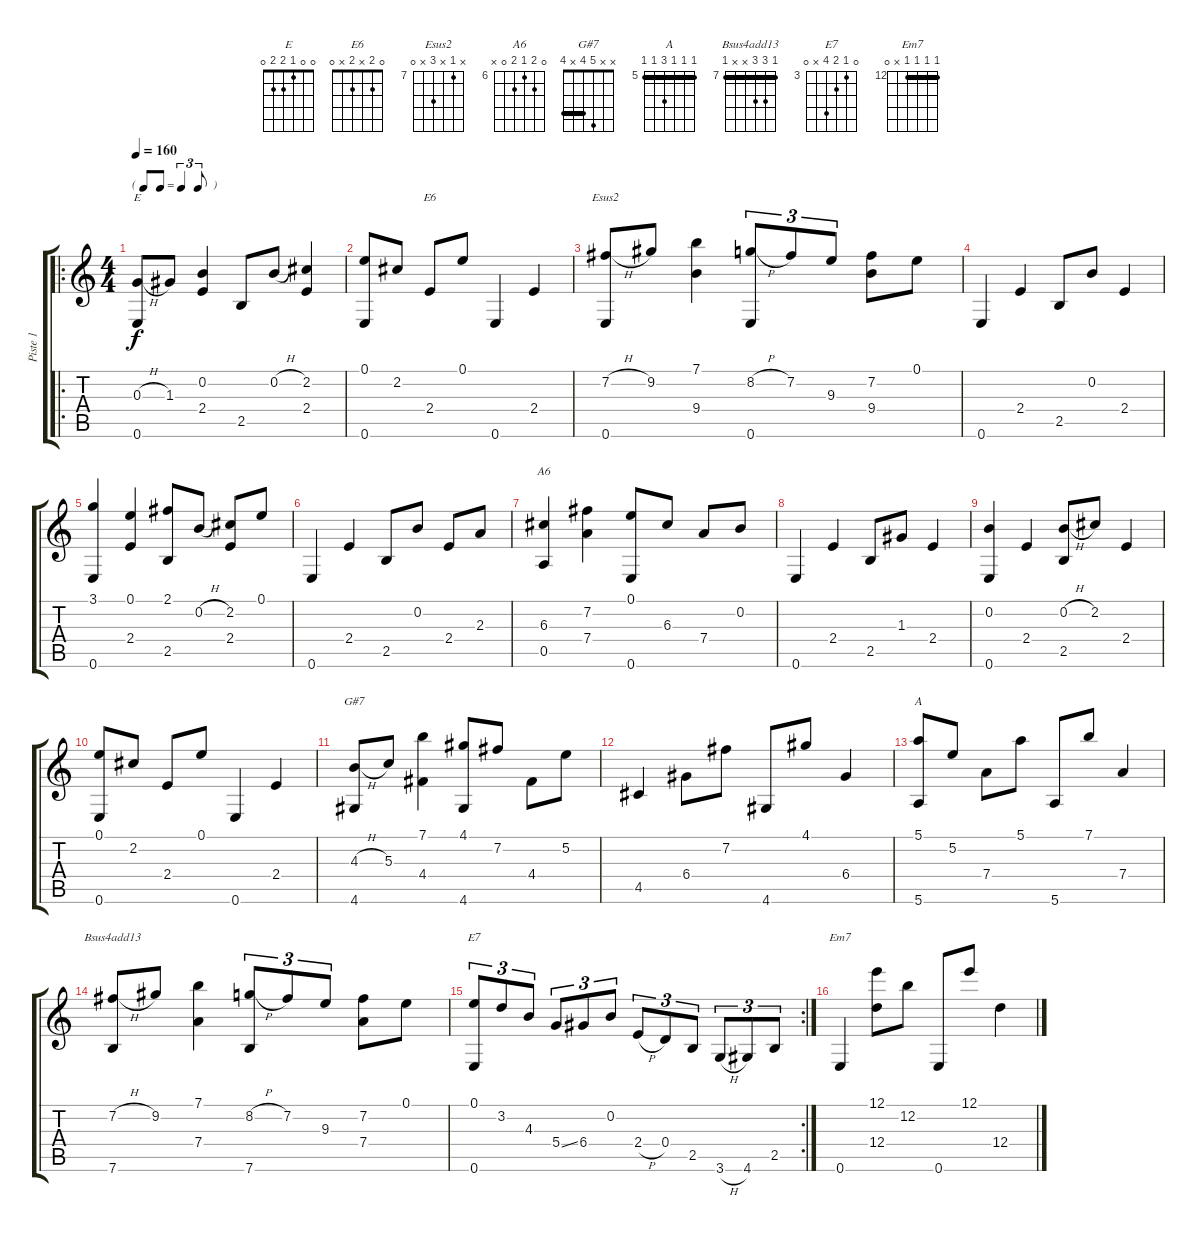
\track ("Piste 1" "Piste 1") {instrument acousticguitarnylon}
\staff {score tabs}
\tuning (E4 B3 G3 D3 A2 E2) {hide}
\chord ("E" 0 0 1 2 2 0)
\chord ("E6" 0 2 x 2 x 0)
\chord ("Esus2" x 7 x 9 x 0) {firstfret 7}
\chord ("A6" 0 7 6 7 0 x) {firstfret 6}
\chord ("G#7" x x 5 4 x 4) {barre 4}
\chord ("A" 5 5 5 7 5 5) {firstfret 5 barre 5}
\chord ("Bsus4add13" 7 9 9 x x 7) {firstfret 7 barre 7}
\chord ("E7" 0 3 4 6 x 0) {firstfret 3}
\chord ("Em7" 12 12 12 12 x 0) {firstfret 12 barre 12}
\ro
\ts (4 4)
\tf triplet8th
\tempo 160
\clef g2
\ks c
(0.3{h} 0.6).8{ch "E" dy f instrument acousticguitarnylon} 1.3.8 (0.2 2.4).4 2.5.8 0.2{h}.8 (2.2 2.4).4 |
(0.1 0.6).8 2.2.8 2.4.8{ch "E6"} 0.1.8 0.6.4 2.4.4 |
(7.2{h} 0.6).8{ch "Esus2"} 9.2.8 (7.1 9.4).4 (8.2{h} 0.6).8{tu (3 2)} 7.2.8{tu (3 2)} 9.3.8{tu (3 2)} (7.2 9.4).8 0.1.8 |
0.6.4 2.4.4 2.5.8 0.2.8 2.4.4 |
(3.1 0.6).4 (0.1 2.4).4 (2.1 2.5).8 0.2{h}.8 (2.2 2.4).8 0.1.8 |
0.6.4 2.4.4 2.5.8 0.2.8 2.4.8 2.3.8 |
(6.3 0.5).4{ch "A6"} (7.2 7.4).4 (0.1 0.6).8 6.3.8 7.4.8 0.2.8 |
0.6.4 2.4.4 2.5.8 1.3.8 2.4.4 |
(0.2 0.6).4 2.4.4 (0.2{h} 2.5).8 2.2.8 2.4.4 |
(0.1 0.6).8 2.2.8 2.4.8 0.1.8 0.6.4 2.4.4 |
(4.3{h} 4.6).8{ch "G#7"} 5.3.8 (7.1 4.4).4 (4.1 4.6).8 7.2.8 4.4.8 5.2.8 |
4.5.4 6.4.8 7.2.8 4.6.8 4.1.8 6.4.4 |
(5.1 5.6).8{ch "A"} 5.2.8 7.4.8 5.1.8 5.6.8 7.1.8 7.4.4 |
(7.2{h} 7.6).8{ch "Bsus4add13"} 9.2.8 (7.1 7.4).4 (8.2{h} 7.6).8{tu (3 2)} 7.2.8{tu (3 2)} 9.3.8{tu (3 2)} (7.2 7.4).8 0.1.8 |
\rc 2
(0.1 0.6).8{tu (3 2) ch "E7"} 3.2.8{tu (3 2)} 4.3.8{tu (3 2)} 5.4{ss}.8{tu (3 2)} 6.4.8{tu (3 2)} 0.2.8{tu (3 2)} 2.4{h}.8{tu (3 2)} 0.4.8{tu (3 2)} 2.5.8{tu (3 2)} 3.6{h}.8{tu (3 2)} 4.6.8{tu (3 2)} 2.5.8{tu (3 2)} |
0.6.4{ch "Em7"} (12.1 12.4).8 12.2.8 0.6.8 12.1.8 12.4.4
